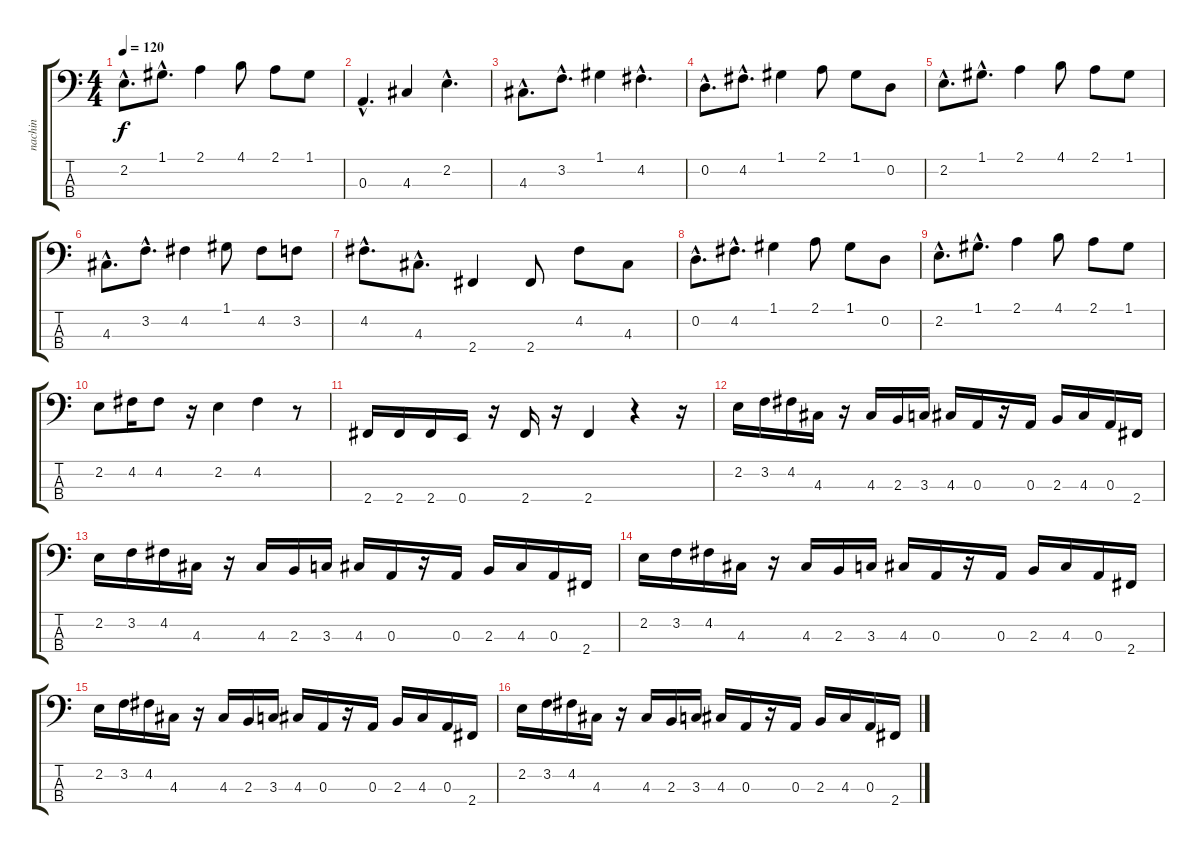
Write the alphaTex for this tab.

\track ("nachin" "nachin") {instrument electricbasspick}
\staff {score tabs}
\tuning (G2 D2 A1 E1) {hide}
\ts (4 4)
\tempo 120
\clef f4
\ks c
2.2{hac}.8{d dy f} 1.1{hac}.8{d} 2.1.4 4.1.8 2.1.8 1.1.8 |
0.3{hac}.4{d} 4.3.4 2.2{hac}.4{d} |
4.3{hac}.8{d} 3.2{hac}.8{d} 1.1.4 4.2{hac}.4{d} |
0.2{hac}.8{d} 4.2{hac}.8{d} 1.1.4 2.1.8 1.1.8 0.2.8 |
2.2{hac}.8{d} 1.1{hac}.8{d} 2.1.4 4.1.8 2.1.8 1.1.8 |
4.3{hac}.8{d} 3.2{hac}.8{d} 4.2.4 1.1.8 4.2.8 3.2.8 |
4.2{hac}.8{d} 4.3{hac}.8{d} 2.4.4 2.4.8 4.2.8 4.3.8 |
0.2{hac}.8{d} 4.2{hac}.8{d} 1.1.4 2.1.8 1.1.8 0.2.8 |
2.2{hac}.8{d} 1.1{hac}.8{d} 2.1.4 4.1.8 2.1.8 1.1.8 |
2.2.8 4.2.16 4.2.8 r.16 2.2.4 4.2.4 r.8 |
2.4.16 2.4.16 2.4.16 0.4.16 r.16 2.4.16 r.16 2.4.4 r.4 r.16 |
2.2.16 3.2.16 4.2.16 4.3.16 r.16 4.3.16 2.3.16 3.3.16 4.3.16 0.3.16 r.16 0.3.16 2.3.16 4.3.16 0.3.16 2.4.16 |
2.2.16 3.2.16 4.2.16 4.3.16 r.16 4.3.16 2.3.16 3.3.16 4.3.16 0.3.16 r.16 0.3.16 2.3.16 4.3.16 0.3.16 2.4.16 |
2.2.16 3.2.16 4.2.16 4.3.16 r.16 4.3.16 2.3.16 3.3.16 4.3.16 0.3.16 r.16 0.3.16 2.3.16 4.3.16 0.3.16 2.4.16 |
2.2.16 3.2.16 4.2.16 4.3.16 r.16 4.3.16 2.3.16 3.3.16 4.3.16 0.3.16 r.16 0.3.16 2.3.16 4.3.16 0.3.16 2.4.16 |
2.2.16 3.2.16 4.2.16 4.3.16 r.16 4.3.16 2.3.16 3.3.16 4.3.16 0.3.16 r.16 0.3.16 2.3.16 4.3.16 0.3.16 2.4.16
